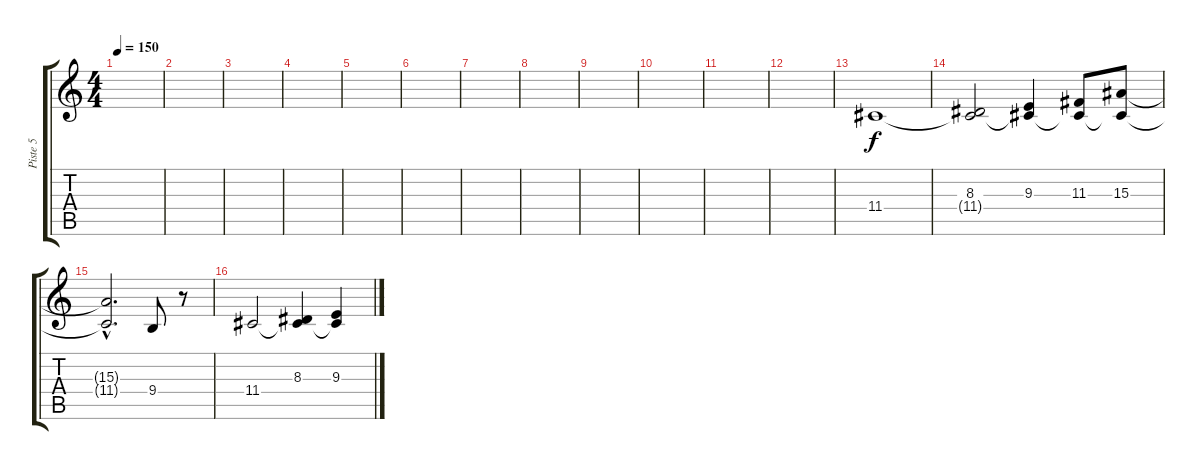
\track ("Piste 5" "Piste 5") {instrument drawbarorgan}
\staff {score tabs}
\tuning (E4 B3 G3 D3 A2 E2) {hide}
\ts (4 4)
\tempo 150
\clef g2
\ks c
|
|
|
|
|
|
|
|
|
|
|
|
11.4.1 |
(8.3 11.4{t}).2 (9.3 11.4{t}).4 (11.3 11.4{t}).8 (15.3 11.4{t}).8 |
(15.3{hac t} 11.4{hac t}).2{d} 9.4.8 r.8 |
11.4.2 (8.3 11.4{t}).4 (9.3 11.4{t}).4
